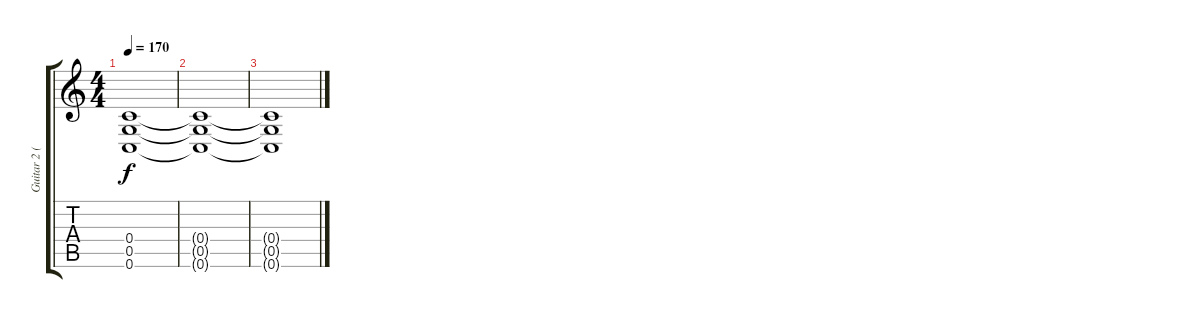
\track ("Guitar 2 (Mike)" "Guitar 2 (") {instrument electricguitarjazz}
\staff {score tabs}
\tuning (D4 A3 F3 C3 G2 C2) {hide}
\ts (4 4)
\tempo 170
\clef g2
\ks c
(0.4{t} 0.5{t} 0.6{t}).1{dy f} |
(0.4{t} 0.5{t} 0.6{t}).1 |
(0.4{t} 0.5{t} 0.6{t}).1
